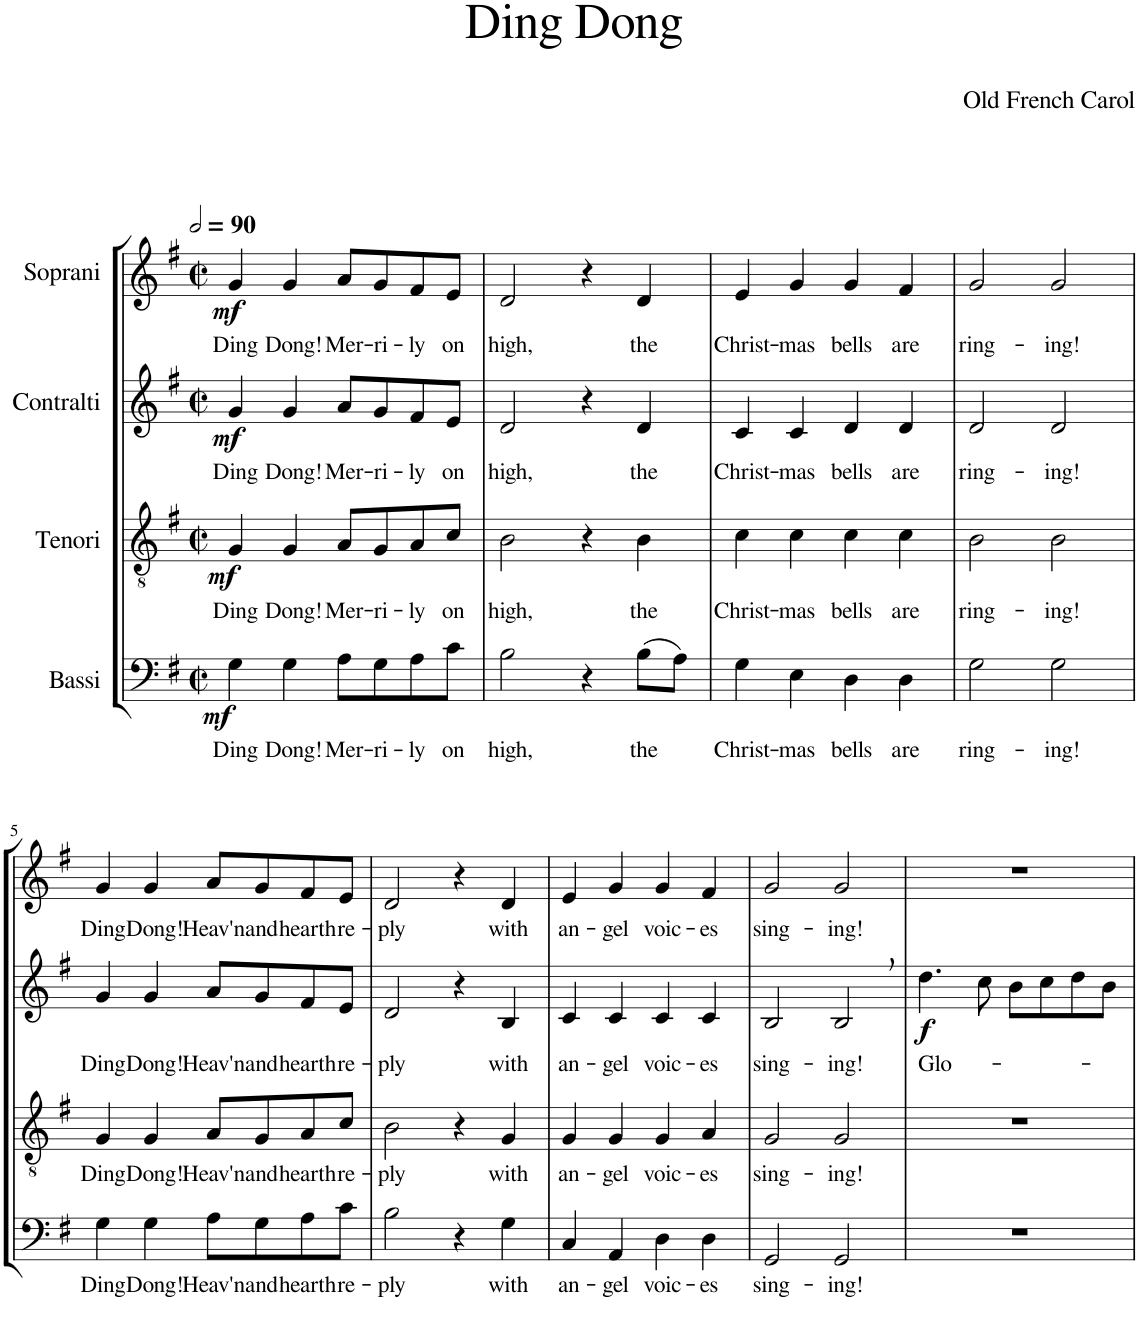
**kern	**text	**dynam	**kern	**text	**dynam	**kern	**text	**dynam	**kern	**text	**dynam
*part4	*part4	*part4	*part3	*part3	*part3	*part2	*part2	*part2	*part1	*part1	*part1
*staff4	*staff4	*staff4	*staff3	*staff3	*staff3	*staff2	*staff2	*staff2	*staff1	*staff1	*staff1
*I"Bassi	*	*	*I"Tenori	*	*	*I"Contralti	*	*	*I"Soprani	*	*
*clefF4	*	*	*clefGv2	*	*	*clefG2	*	*	*clefG2	*	*
*	*	*	*	*	*	*	*	*	*Trd1c2	*	*
*k[f#]	*	*	*k[f#]	*	*	*k[f#]	*	*	*k[f#]	*	*
*G:	*	*	*G:	*	*	*G:	*	*	*G:	*	*
*M2/2	*	*	*M2/2	*	*	*M2/2	*	*	*M2/2	*	*
*met(c|)	*	*	*met(c|)	*	*	*met(c|)	*	*	*met(c|)	*	*
*MM180	*	*	*MM180	*	*	*MM180	*	*	*MM180	*	*
=1	=1	=1	=1	=1	=1	=1	=1	=1	=1	=1	=1
!	!LO:LY:b	!LO:DY:b	!	!LO:LY:b	!LO:DY:b	!	!LO:LY:b	!LO:DY:b	!	!LO:LY:b	!LO:DY:b
4G\	Ding	mf	4G/	Ding	mf	4g/	Ding	mf	4g/	Ding	mf
!	!LO:LY:b	!	!	!LO:LY:b	!	!	!LO:LY:b	!	!	!LO:LY:b	!
4G\	Dong!	.	4G/	Dong!	.	4g/	Dong!	.	4g/	Dong!	.
!	!LO:LY:b	!	!	!LO:LY:b	!	!	!LO:LY:b	!	!	!LO:LY:b	!
8A\L	Mer-	.	8A/L	Mer-	.	8a/L	Mer-	.	8a/L	Mer-	.
!	!LO:LY:b	!	!	!LO:LY:b	!	!	!LO:LY:b	!	!	!LO:LY:b	!
8G\	-ri-	.	8G/	-ri-	.	8g/	-ri-	.	8g/	-ri-	.
!	!LO:LY:b	!	!	!LO:LY:b	!	!	!LO:LY:b	!	!	!LO:LY:b	!
8A\	-ly	.	8A/	-ly	.	8f#/	-ly	.	8f#/	-ly	.
!	!LO:LY:b	!	!	!LO:LY:b	!	!	!LO:LY:b	!	!	!LO:LY:b	!
8c\J	on	.	8c/J	on	.	8e/J	on	.	8e/J	on	.
=2	=2	=2	=2	=2	=2	=2	=2	=2	=2	=2	=2
!	!LO:LY:b	!	!	!LO:LY:b	!	!	!LO:LY:b	!	!	!LO:LY:b	!
2B\	high,	.	2B\	high,	.	2d/	high,	.	2d/	high,	.
4r	.	.	4r	.	.	4r	.	.	4r	.	.
!	!LO:LY:b	!	!	!LO:LY:b	!	!	!LO:LY:b	!	!	!LO:LY:b	!
(8B\L	the	.	4B\	the	.	4d/	the	.	4d/	the	.
8A\J)	.	.	.	.	.	.	.	.	.	.	.
=3	=3	=3	=3	=3	=3	=3	=3	=3	=3	=3	=3
!	!LO:LY:b	!	!	!LO:LY:b	!	!	!LO:LY:b	!	!	!LO:LY:b	!
4G\	Christ-	.	4c\	Christ-	.	4c/	Christ-	.	4e/	Christ-	.
!	!LO:LY:b	!	!	!LO:LY:b	!	!	!LO:LY:b	!	!	!LO:LY:b	!
4E\	-mas	.	4c\	-mas	.	4c/	-mas	.	4g/	-mas	.
!	!LO:LY:b	!	!	!LO:LY:b	!	!	!LO:LY:b	!	!	!LO:LY:b	!
4D\	bells	.	4c\	bells	.	4d/	bells	.	4g/	bells	.
!	!LO:LY:b	!	!	!LO:LY:b	!	!	!LO:LY:b	!	!	!LO:LY:b	!
4D\	are	.	4c\	are	.	4d/	are	.	4f#/	are	.
=4	=4	=4	=4	=4	=4	=4	=4	=4	=4	=4	=4
!	!LO:LY:b	!	!	!LO:LY:b	!	!	!LO:LY:b	!	!	!LO:LY:b	!
2G\	ring-	.	2B\	ring-	.	2d/	ring-	.	2g/	ring-	.
!	!LO:LY:b	!	!	!LO:LY:b	!	!	!LO:LY:b	!	!	!LO:LY:b	!
2G\	-ing!	.	2B\	-ing!	.	2d/	-ing!	.	2g/	-ing!	.
!!LO:LB:g=z
=5	=5	=5	=5	=5	=5	=5	=5	=5	=5	=5	=5
!	!LO:LY:b	!	!	!LO:LY:b	!	!	!LO:LY:b	!	!	!LO:LY:b	!
4G\	Ding	.	4G/	Ding	.	4g/	Ding	.	4g/	Ding	.
!	!LO:LY:b	!	!	!LO:LY:b	!	!	!LO:LY:b	!	!	!LO:LY:b	!
4G\	Dong!	.	4G/	Dong!	.	4g/	Dong!	.	4g/	Dong!	.
!	!LO:LY:b	!	!	!LO:LY:b	!	!	!LO:LY:b	!	!	!LO:LY:b	!
8A\L	Heav'n	.	8A/L	Heav'n	.	8a/L	Heav'n	.	8a/L	Heav'n	.
!	!LO:LY:b	!	!	!LO:LY:b	!	!	!LO:LY:b	!	!	!LO:LY:b	!
8G\	and	.	8G/	and	.	8g/	and	.	8g/	and	.
!	!LO:LY:b	!	!	!LO:LY:b	!	!	!LO:LY:b	!	!	!LO:LY:b	!
8A\	hearth	.	8A/	hearth	.	8f#/	hearth	.	8f#/	hearth	.
!	!LO:LY:b	!	!	!LO:LY:b	!	!	!LO:LY:b	!	!	!LO:LY:b	!
8c\J	re-	.	8c/J	re-	.	8e/J	re-	.	8e/J	re-	.
=6	=6	=6	=6	=6	=6	=6	=6	=6	=6	=6	=6
!	!LO:LY:b	!	!	!LO:LY:b	!	!	!LO:LY:b	!	!	!LO:LY:b	!
2B\	-ply	.	2B\	-ply	.	2d/	-ply	.	2d/	-ply	.
4r	.	.	4r	.	.	4r	.	.	4r	.	.
!	!LO:LY:b	!	!	!LO:LY:b	!	!	!LO:LY:b	!	!	!LO:LY:b	!
4G\	with	.	4G/	with	.	4B/	with	.	4d/	with	.
=7	=7	=7	=7	=7	=7	=7	=7	=7	=7	=7	=7
!	!LO:LY:b	!	!	!LO:LY:b	!	!	!LO:LY:b	!	!	!LO:LY:b	!
4C/	an-	.	4G/	an-	.	4c/	an-	.	4e/	an-	.
!	!LO:LY:b	!	!	!LO:LY:b	!	!	!LO:LY:b	!	!	!LO:LY:b	!
4AA/	-gel	.	4G/	-gel	.	4c/	-gel	.	4g/	-gel	.
!	!LO:LY:b	!	!	!LO:LY:b	!	!	!LO:LY:b	!	!	!LO:LY:b	!
4D\	voic-	.	4G/	voic-	.	4c/	voic-	.	4g/	voic-	.
!	!LO:LY:b	!	!	!LO:LY:b	!	!	!LO:LY:b	!	!	!LO:LY:b	!
4D\	-es	.	4A/	-es	.	4c/	-es	.	4f#/	-es	.
=8	=8	=8	=8	=8	=8	=8	=8	=8	=8	=8	=8
!	!LO:LY:b	!	!	!LO:LY:b	!	!	!LO:LY:b	!	!	!LO:LY:b	!
2GG/	sing-	.	2G/	sing-	.	2B/	sing-	.	2g/	sing-	.
!	!LO:LY:b	!	!	!LO:LY:b	!	!	!LO:LY:b	!	!	!LO:LY:b	!
2GG/	-ing!	.	2G/	-ing!	.	2B,/	-ing!	.	2g/	-ing!	.
=9	=9	=9	=9	=9	=9	=9	=9	=9	=9	=9	=9
!	!	!	!	!	!	!	!LO:LY:b	!LO:DY:b	!	!	!
1r	.	.	1r	.	.	4.dd\	Glo-	f	1r	.	.
.	.	.	.	.	.	8cc\	.	.	.	.	.
.	.	.	.	.	.	8b\L	.	.	.	.	.
.	.	.	.	.	.	8cc\	.	.	.	.	.
.	.	.	.	.	.	8dd\	.	.	.	.	.
.	.	.	.	.	.	8b\J	.	.	.	.	.
=	=	=	=	=	=	=	=	=	=	=	=
*-	*-	*-	*-	*-	*-	*-	*-	*-	*-	*-	*-
